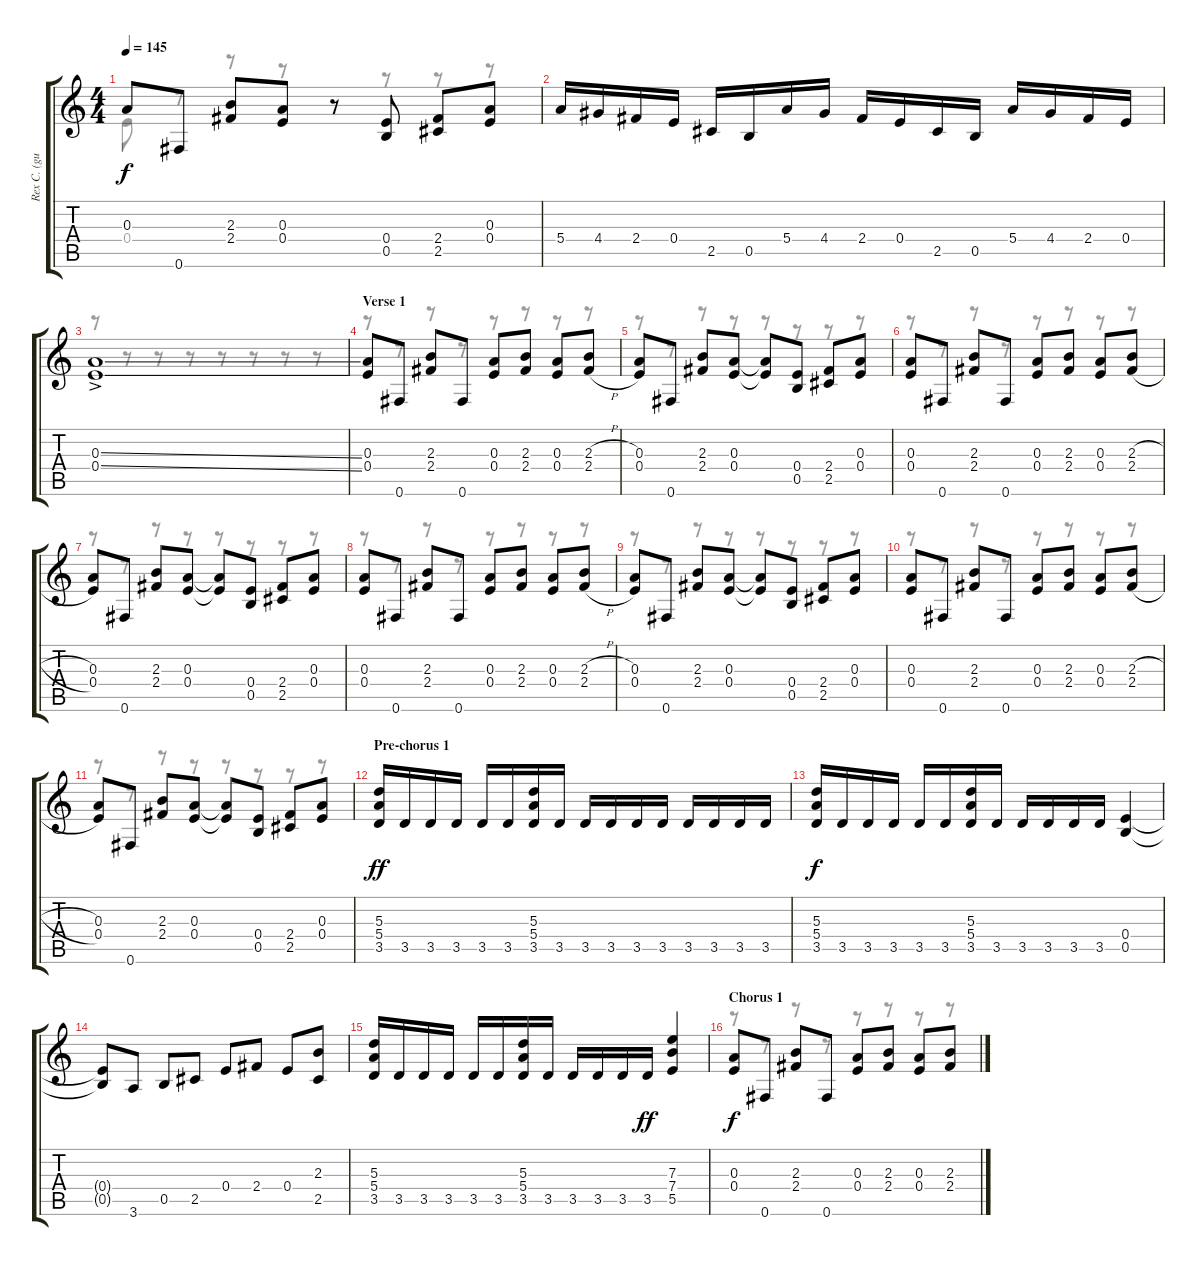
\track ("Rex C. (guitar)" "Rex C. (gu") {instrument overdrivenguitar}
\staff {score tabs}
\tuning (Gb4 Db4 A3 E3 B2 Gb2) {hide}
\voice
\ts (4 4)
\tempo 145
\clef g2
\ks c
0.3.8{dy f} 0.6.8 (2.3 2.4).8 (0.3 0.4).8 r.8 (0.4 0.5).8 (2.4 2.5).8 (0.3 0.4).8 |
5.4.16 4.4.16 2.4.16 0.4.16 2.5.16 0.5.16 5.4.16 4.4.16 2.4.16 0.4.16 2.5.16 0.5.16 5.4.16 4.4.16 2.4.16 0.4.16 |
(0.3{ss ac} 0.4{ss ac}).1 |
\section ("" "Verse 1")
(0.3 0.4).8 0.6.8 (2.3 2.4).8 0.6.8 (0.3 0.4).8 (2.3 2.4).8 (0.3 0.4).8 (2.3{h} 2.4{h}).8 |
(0.3 0.4).8 0.6.8 (2.3 2.4).8 (0.3 0.4).8 (0.3{t} 0.4{t}).8 (0.4 0.5).8 (2.4 2.5).8 (0.3 0.4).8 |
(0.3 0.4).8 0.6.8 (2.3 2.4).8 0.6.8 (0.3 0.4).8 (2.3 2.4).8 (0.3 0.4).8 (2.3{h} 2.4{h}).8 |
(0.3 0.4).8 0.6.8 (2.3 2.4).8 (0.3 0.4).8 (0.3{t} 0.4{t}).8 (0.4 0.5).8 (2.4 2.5).8 (0.3 0.4).8 |
(0.3 0.4).8 0.6.8 (2.3 2.4).8 0.6.8 (0.3 0.4).8 (2.3 2.4).8 (0.3 0.4).8 (2.3{h} 2.4{h}).8 |
(0.3 0.4).8 0.6.8 (2.3 2.4).8 (0.3 0.4).8 (0.3{t} 0.4{t}).8 (0.4 0.5).8 (2.4 2.5).8 (0.3 0.4).8 |
(0.3 0.4).8 0.6.8 (2.3 2.4).8 0.6.8 (0.3 0.4).8 (2.3 2.4).8 (0.3 0.4).8 (2.3{h} 2.4{h}).8 |
(0.3 0.4).8 0.6.8 (2.3 2.4).8 (0.3 0.4).8 (0.3{t} 0.4{t}).8 (0.4 0.5).8 (2.4 2.5).8 (0.3 0.4).8 |
\section ("" "Pre-chorus 1")
(5.3 5.4 3.5).16{dy ff} 3.5.16 3.5.16 3.5.16 3.5.16 3.5.16 (5.3 5.4 3.5).16 3.5.16 3.5.16 3.5.16 3.5.16 3.5.16 3.5.16 3.5.16 3.5.16 3.5.16 |
(5.3 5.4 3.5).16{dy f} 3.5.16 3.5.16 3.5.16 3.5.16 3.5.16 (5.3 5.4 3.5).16 3.5.16 3.5.16 3.5.16 3.5.16 3.5.16 (0.4 0.5).4 |
(0.4{t} 0.5{t}).8 3.6.8 0.5.8 2.5.8 0.4.8 2.4.8 0.4.8 (2.3 2.5).8 |
(5.3 5.4 3.5).16 3.5.16 3.5.16 3.5.16 3.5.16 3.5.16 (5.3 5.4 3.5).16 3.5.16 3.5.16 3.5.16 3.5.16 3.5.16{dy ff} (7.3 7.4 5.5).4 |
\section ("" "Chorus 1")
(0.3 0.4).8{dy f} 0.6.8 (2.3 2.4).8 0.6.8 (0.3 0.4).8 (2.3 2.4).8 (0.3 0.4).8 (2.3{h} 2.4{h}).8
\voice
\clef g2
\ottava regular
\simile none
\ks c
0.4.8{dy f} r.8 r.8 r.8 r.8 r.8 r.8 r.8 |
|
r.8 r.8 r.8 r.8 r.8 r.8 r.8 r.8 |
r.8 r.8 r.8 r.8 r.8 r.8 r.8 r.8 |
r.8 r.8 r.8 r.8 r.8 r.8 r.8 r.8 |
r.8 r.8 r.8 r.8 r.8 r.8 r.8 r.8 |
r.8 r.8 r.8 r.8 r.8 r.8 r.8 r.8 |
r.8 r.8 r.8 r.8 r.8 r.8 r.8 r.8 |
r.8 r.8 r.8 r.8 r.8 r.8 r.8 r.8 |
r.8 r.8 r.8 r.8 r.8 r.8 r.8 r.8 |
r.8 r.8 r.8 r.8 r.8 r.8 r.8 r.8 |
|
|
|
|
r.8 r.8 r.8 r.8 r.8 r.8 r.8 r.8
